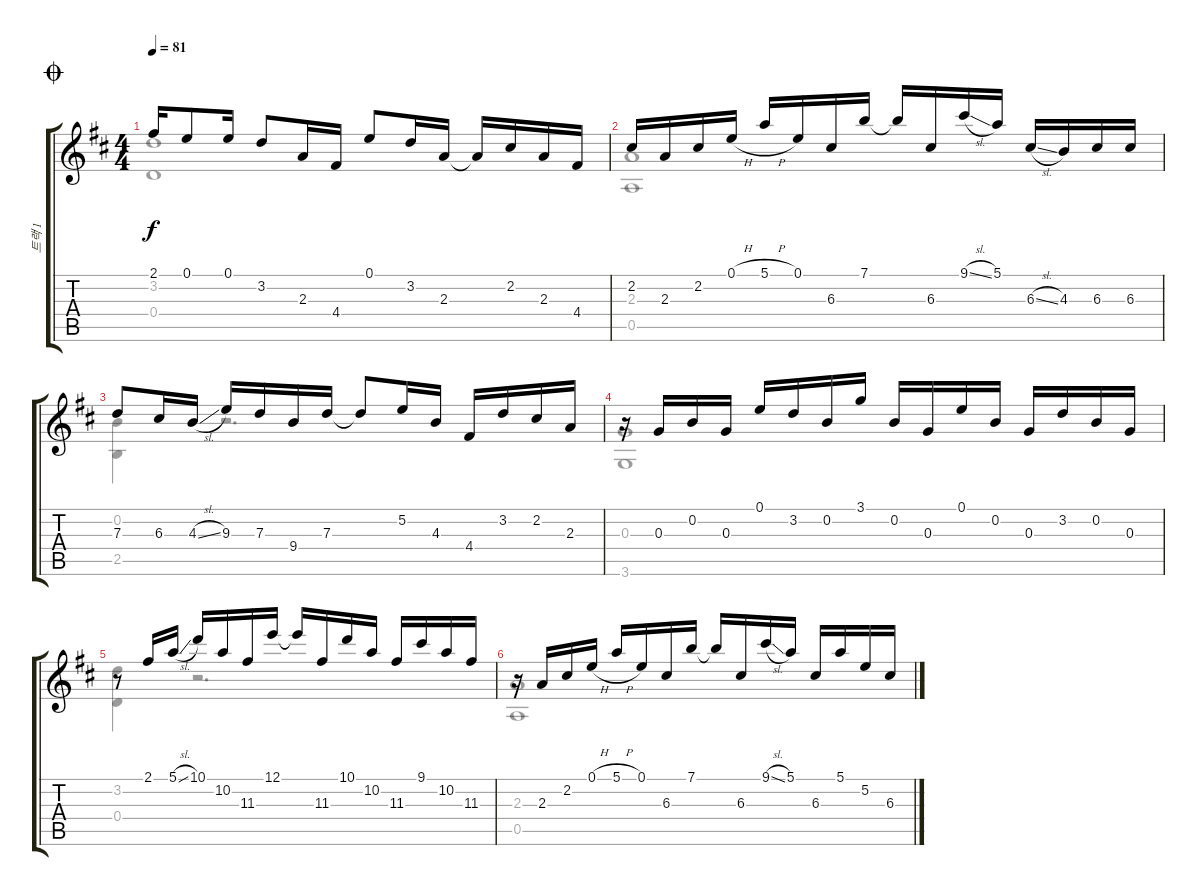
\track ("트랙 1" "트랙 1") {instrument acousticguitarsteel}
\staff {score tabs}
\tuning (E4 B3 G3 D3 A2 E2) {hide}
\voice
\ts (4 4)
\jump coda
\tempo 81
\clef g2
\ks d
2.1.16{dy f} 0.1.8 0.1.16 3.2.8 2.3.16 4.4.16 0.1.8 3.2.16 2.3.16 2.3{t}.16 2.2.16 2.3.16 4.4.16 |
2.2.16 2.3.16 2.2.16 0.1{h}.16 5.1{h}.16 0.1.16 6.3.16 7.1.16 7.1{t}.16 6.3.16 9.1{sl}.16 5.1.16 6.3{sl}.16 4.3.16 6.3.16 6.3.16 |
7.3.8 6.3.16 4.3{sl}.16 9.3.16 7.3.16 9.4.16 7.3.16 7.3{t}.8 5.2.16 4.3.16 4.4.16 3.2.16 2.2.16 2.3.16 |
r.16 0.3.16 0.2.16 0.3.16 0.1.16 3.2.16 0.2.16 3.1.16 0.2.16 0.3.16 0.1.16 0.2.16 0.3.16 3.2.16 0.2.16 0.3.16 |
r.8 2.1.16 5.1{sl}.16 10.1.16 10.2.16 11.3.16 12.1.16 12.1{t}.16 11.3.16 10.1.16 10.2.16 11.3.16 9.1.16 10.2.16 11.3.16 |
r.16 2.3.16 2.2.16 0.1{h}.16 5.1{h}.16 0.1.16 6.3.16 7.1.16 7.1{t}.16 6.3.16 9.1{sl}.16 5.1.16 6.3.16 5.1.16 5.2.16 6.3.16
\voice
\clef g2
\ottava regular
\simile none
\ks d
(3.2 0.4).1{dy f} |
(2.3 0.5).1 |
(0.2 2.5).4 r.2{d} |
(0.3 3.6).1 |
(3.2 0.4).4 r.2{d} |
(2.3 0.5).1
